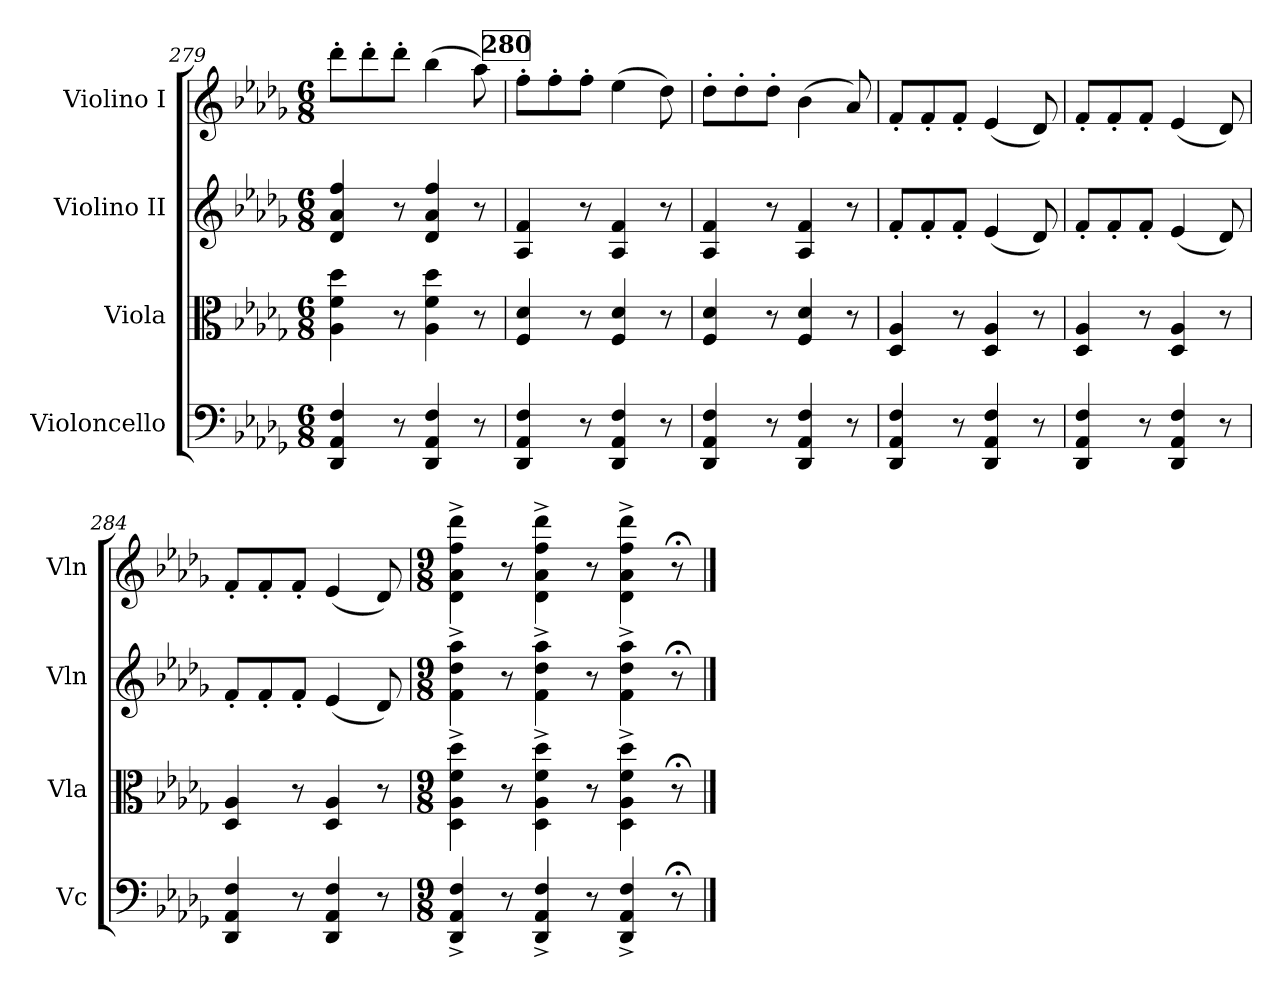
**kern	**kern	**kern	**kern
*part4	*part3	*part2	*part1
*staff4	*staff3	*staff2	*staff1
*I"Violoncello	*I"Viola	*I"Violino II	*I"Violino I
*I'Vc	*I'Vla	*I'Vln	*I'Vln
!!LO:LB:g=z
*clefF4	*clefC3	*clefG2	*clefG2
*k[b-e-a-d-g-]	*k[b-e-a-d-g-]	*k[b-e-a-d-g-]	*k[b-e-a-d-g-]
*M6/8	*M6/8	*M6/8	*M6/8
=279	=279	=279	=279
4DD-/ 4AA-/ 4F/	4A-\ 4f\ 4dd-\	4d-/ 4a-/ 4ff/	8ddd-'\L
.	.	.	8ddd-'\
8r	8r	8r	8ddd-'\J
4DD-/ 4AA-/ 4F/	4A-\ 4f\ 4dd-\	4d-/ 4a-/ 4ff/	(>4bb-\
8r	8r	8r	8aa-\)
!!LO:REH:place=s1:a:B:fs=14:t=280
=280	=280	=280	=280
4DD-/ 4AA-/ 4F/	4F/ 4d-/	4A-/ 4f/	8ff'\L
.	.	.	8ff'\
8r	8r	8r	8ff'\J
4DD-/ 4AA-/ 4F/	4F/ 4d-/	4A-/ 4f/	(>4ee-\
8r	8r	8r	8dd-\)
=281	=281	=281	=281
4DD-/ 4AA-/ 4F/	4F/ 4d-/	4A-/ 4f/	8dd-'\L
.	.	.	8dd-'\
8r	8r	8r	8dd-'\J
4DD-/ 4AA-/ 4F/	4F/ 4d-/	4A-/ 4f/	(>4b-\
8r	8r	8r	8a-/)
=282	=282	=282	=282
4DD-/ 4AA-/ 4F/	4D-/ 4A-/	8f'/L	8f'/L
.	.	8f'/	8f'/
8r	8r	8f'/J	8f'/J
4DD-/ 4AA-/ 4F/	4D-/ 4A-/	(<4e-/	(<4e-/
8r	8r	8d-/)	8d-/)
=283	=283	=283	=283
4DD-/ 4AA-/ 4F/	4D-/ 4A-/	8f'/L	8f'/L
.	.	8f'/	8f'/
8r	8r	8f'/J	8f'/J
4DD-/ 4AA-/ 4F/	4D-/ 4A-/	(<4e-/	(<4e-/
8r	8r	8d-/)	8d-/)
=284	=284	=284	=284
4DD-/ 4AA-/ 4F/	4D-/ 4A-/	8f'/L	8f'/L
.	.	8f'/	8f'/
8r	8r	8f'/J	8f'/J
4DD-/ 4AA-/ 4F/	4D-/ 4A-/	(<4e-/	(<4e-/
8r	8r	8d-/)	8d-/)
=285	=285	=285	=285
*M9/8	*M9/8	*M9/8	*M9/8
4DD-/^ 4AA-/^ 4F/^	4D-\^ 4A-\^ 4f\^ 4dd-\^	4f\^ 4dd-\^ 4aa-\^	4d-\^ 4a-\^ 4ff\^ 4ddd-\^
8r	8r	8r	8r
4DD-/^ 4AA-/^ 4F/^	4D-\^ 4A-\^ 4f\^ 4dd-\^	4f\^ 4dd-\^ 4aa-\^	4d-\^ 4a-\^ 4ff\^ 4ddd-\^
8r	8r	8r	8r
4DD-/^ 4AA-/^ 4F/^	4D-\^ 4A-\^ 4f\^ 4dd-\^	4f\^ 4dd-\^ 4aa-\^	4d-\^ 4a-\^ 4ff\^ 4ddd-\^
8r;<	8r;<	8r;<	8r;<
==	==	==	==
*-	*-	*-	*-
